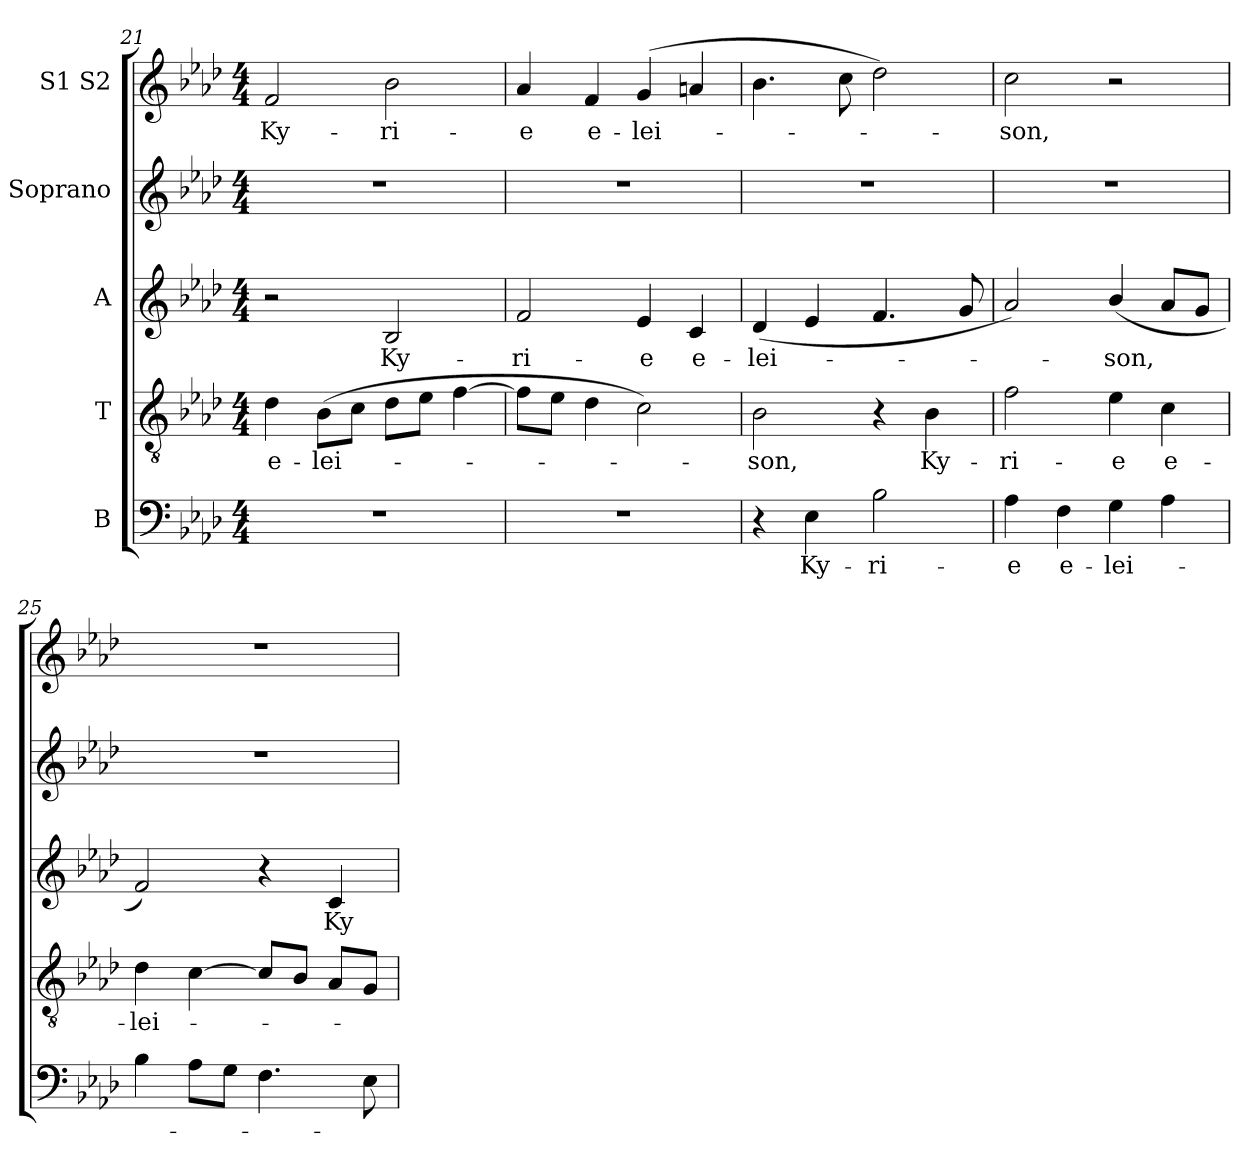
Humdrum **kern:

**kern	**text	**kern	**text	**kern	**text	**kern	**kern	**text
*part5	*part5	*part4	*part4	*part3	*part3	*part2	*part1	*part1
*staff5	*staff5	*staff4	*staff4	*staff3	*staff3	*staff2	*staff1	*staff1
*I"B	*	*I"T	*	*I"A	*	*I"Soprano	*I"S1 S2	*
*clefF4	*	*clefGv2	*	*clefG2	*	*clefG2	*clefG2	*
*	*	*ITrd7c12	*	*	*	*	*	*
*k[b-e-a-d-]	*	*k[b-e-a-d-]	*	*k[b-e-a-d-]	*	*k[b-e-a-d-]	*k[b-e-a-d-]	*
*f:	*	*f:	*	*f:	*	*f:	*f:	*
*M4/4	*	*M4/4	*	*M4/4	*	*M4/4	*M4/4	*
=21	=21	=21	=21	=21	=21	=21	=21	=21
!	!	!	!LO:LY:b:color=#000000	!	!	!	!	!
!	!	!	!	!	!	!	!	!LO:LY:b:color=#000000
1r	.	4D-i\	e-	2r	.	1r	2fi/	Ky-
!	!	!	!LO:LY:b:color=#000000	!	!	!	!	!
.	.	(8BB-i\L	-lei-	.	.	.	.	.
.	.	8Ci\J	.	.	.	.	.	.
!	!	!	!	!	!LO:LY:b:color=#000000	!	!	!
!	!	!	!	!	!	!	!	!LO:LY:b:color=#000000
.	.	8D-i\L	.	2B-i/	Ky-	.	2b-i\	-ri-
.	.	8E-i\J	.	.	.	.	.	.
.	.	[4Fi\	.	.	.	.	.	.
=22	=22	=22	=22	=22	=22	=22	=22	=22
!	!	!	!	!	!LO:LY:b:color=#000000	!	!	!
!	!	!	!	!	!	!	!	!LO:LY:b:color=#000000
1r	.	8Fi\L]	.	2fi/	-ri-	1r	4a-i/	-e
.	.	8E-i\J	.	.	.	.	.	.
!	!	!	!	!	!	!	!	!LO:LY:b:color=#000000
.	.	4D-i\	.	.	.	.	4fi/	e-
!	!	!	!	!	!LO:LY:b:color=#000000	!	!	!
!	!	!	!	!	!	!	!	!LO:LY:b:color=#000000
.	.	2Ci\)	.	4e-i/	-e	.	(4gi/	-lei-
!	!	!	!	!	!LO:LY:b:color=#000000	!	!	!
.	.	.	.	4ci/	e-	.	4ani/	.
=23	=23	=23	=23	=23	=23	=23	=23	=23
!	!	!	!LO:LY:b:color=#000000	!	!	!	!	!
!	!	!	!	!	!LO:LY:b:color=#000000	!	!	!
4r	.	2BB-i\	-son,	(4d-i/	-lei-	1r	4.b-i\	.
!	!LO:LY:b:color=#000000	!	!	!	!	!	!	!
4E-i\	Ky-	.	.	4e-i/	.	.	.	.
.	.	.	.	.	.	.	8cci\	.
!	!LO:LY:b:color=#000000	!	!	!	!	!	!	!
2B-i\	-ri-	4r	.	4.fi/	.	.	2dd-i\)	.
!	!	!	!LO:LY:b:color=#000000	!	!	!	!	!
.	.	4BB-i\	Ky-	.	.	.	.	.
.	.	.	.	8gi/	.	.	.	.
=24	=24	=24	=24	=24	=24	=24	=24	=24
!	!LO:LY:b:color=#000000	!	!	!	!	!	!	!
!	!	!	!LO:LY:b:color=#000000	!	!	!	!	!
!	!	!	!	!	!	!	!	!LO:LY:b:color=#000000
4A-i\	-e	2Fi\	-ri-	2a-i/)	.	1r	2cci\	-son,
!	!LO:LY:b:color=#000000	!	!	!	!	!	!	!
4Fi\	e-	.	.	.	.	.	.	.
!	!LO:LY:b:color=#000000	!	!	!	!	!	!	!
!	!	!	!LO:LY:b:color=#000000	!	!	!	!	!
!	!	!	!	!	!LO:LY:b:color=#000000	!	!	!
4Gi\	-lei-	4E-i\	-e	(4b-i/	-son,	.	2r	.
!	!	!	!LO:LY:b:color=#000000	!	!	!	!	!
4A-i\	.	4Ci\	e-	8a-i/L	.	.	.	.
.	.	.	.	8gi/J	.	.	.	.
!!LO:LB:g=z
=25	=25	=25	=25	=25	=25	=25	=25	=25
!	!	!	!LO:LY:b:color=#000000	!	!	!	!	!
4B-i\	.	4D-i\	-lei-	2fi/)	.	1r	1r	.
8A-i\L	.	[4Ci\	.	.	.	.	.	.
8Gi\J	.	.	.	.	.	.	.	.
4.Fi\	.	8Ci/L]	.	4r	.	.	.	.
.	.	8BB-i/J	.	.	.	.	.	.
!	!	!	!	!	!LO:LY:b:color=#000000	!	!	!
.	.	8AA-i/L	.	4ci/	Ky-	.	.	.
8E-i\	.	8GGi/J	.	.	.	.	.	.
=	=	=	=	=	=	=	=	=
*-	*-	*-	*-	*-	*-	*-	*-	*-
